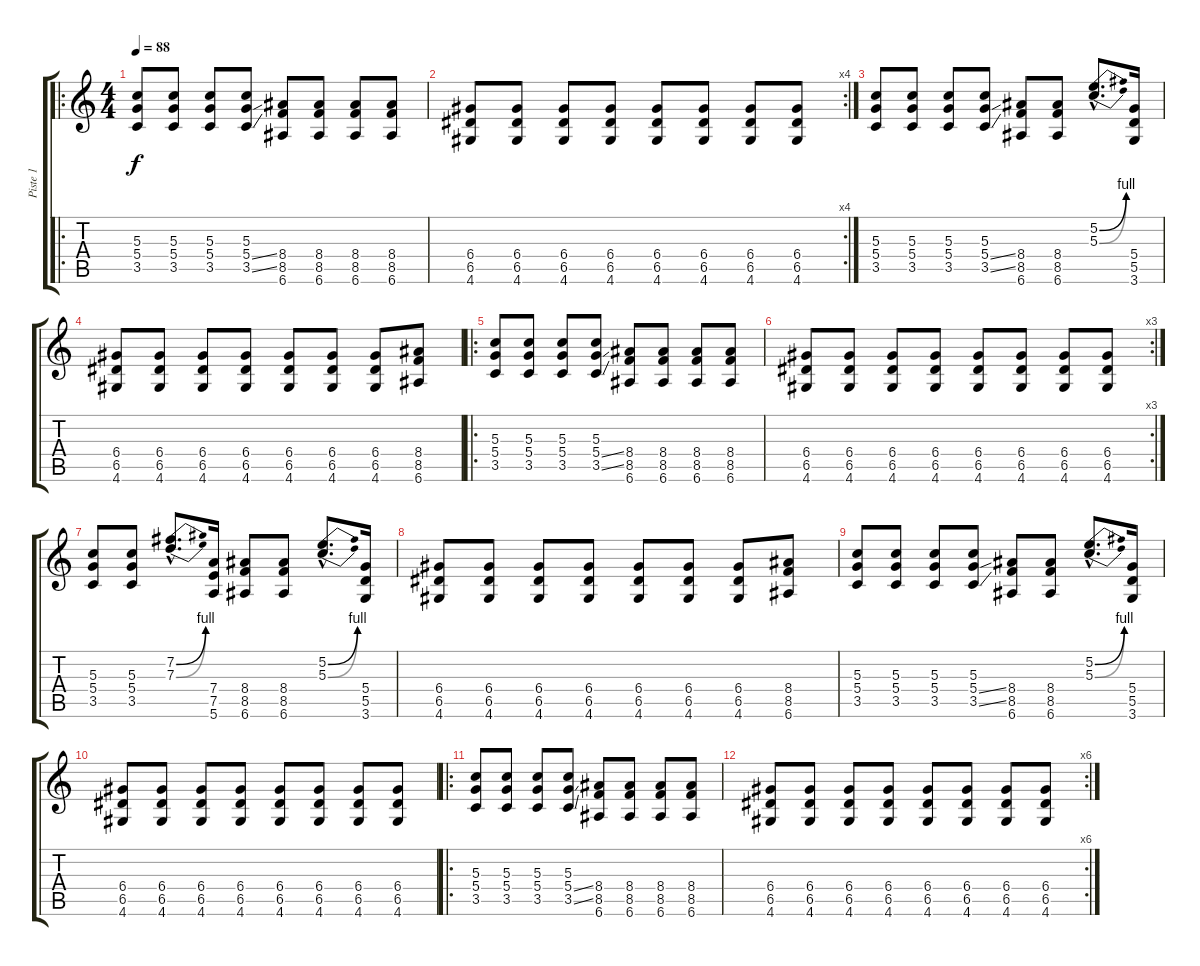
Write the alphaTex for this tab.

\track ("Piste 1" "Piste 1") {instrument distortionguitar}
\staff {score tabs}
\tuning (E4 B3 G3 D3 A2 E2) {hide}
\ro
\ts (4 4)
\tempo 88
\clef g2
\ks c
(5.3 5.4 3.5).8{dy f instrument distortionguitar} (5.3 5.4 3.5).8 (5.3 5.4 3.5).8 (5.3 5.4{ss} 3.5{ss}).8 (8.4 8.5 6.6).8 (8.4 8.5 6.6).8 (8.4 8.5 6.6).8 (8.4 8.5 6.6).8 |
\rc 4
(6.4 6.5 4.6).8 (6.4 6.5 4.6).8 (6.4 6.5 4.6).8 (6.4 6.5 4.6).8 (6.4 6.5 4.6).8 (6.4 6.5 4.6).8 (6.4 6.5 4.6).8 (6.4 6.5 4.6).8 |
(5.3 5.4 3.5).8 (5.3 5.4 3.5).8 (5.3 5.4 3.5).8 (5.3 5.4{ss} 3.5{ss}).8 (8.4 8.5 6.6).8 (8.4 8.5 6.6).8 (5.2{be (bend 0 0 60 4) hac} 5.3{be (bend 0 0 60 4) hac}).8{d} (5.4 5.5 3.6).16 |
(6.4 6.5 4.6).8 (6.4 6.5 4.6).8 (6.4 6.5 4.6).8 (6.4 6.5 4.6).8 (6.4 6.5 4.6).8 (6.4 6.5 4.6).8 (6.4 6.5 4.6).8 (8.4 8.5 6.6).8 |
\ro
(5.3 5.4 3.5).8 (5.3 5.4 3.5).8 (5.3 5.4 3.5).8 (5.3 5.4{ss} 3.5{ss}).8 (8.4 8.5 6.6).8 (8.4 8.5 6.6).8 (8.4 8.5 6.6).8 (8.4 8.5 6.6).8 |
\rc 3
(6.4 6.5 4.6).8 (6.4 6.5 4.6).8 (6.4 6.5 4.6).8 (6.4 6.5 4.6).8 (6.4 6.5 4.6).8 (6.4 6.5 4.6).8 (6.4 6.5 4.6).8 (6.4 6.5 4.6).8 |
(5.3 5.4 3.5).8 (5.3 5.4 3.5).8 (7.2{be (bend 0 0 60 4) hac} 7.3{be (bend 0 0 60 4) hac}).8{d} (7.4 7.5 5.6).16 (8.4 8.5 6.6).8 (8.4 8.5 6.6).8 (5.2{be (bend 0 0 60 4) hac} 5.3{be (bend 0 0 60 4) hac}).8{d} (5.4 5.5 3.6).16 |
(6.4 6.5 4.6).8 (6.4 6.5 4.6).8 (6.4 6.5 4.6).8 (6.4 6.5 4.6).8 (6.4 6.5 4.6).8 (6.4 6.5 4.6).8 (6.4 6.5 4.6).8 (8.4 8.5 6.6).8 |
(5.3 5.4 3.5).8 (5.3 5.4 3.5).8 (5.3 5.4 3.5).8 (5.3 5.4{ss} 3.5{ss}).8 (8.4 8.5 6.6).8 (8.4 8.5 6.6).8 (5.2{be (bend 0 0 60 4) hac} 5.3{be (bend 0 0 60 4) hac}).8{d} (5.4 5.5 3.6).16 |
(6.4 6.5 4.6).8 (6.4 6.5 4.6).8 (6.4 6.5 4.6).8 (6.4 6.5 4.6).8 (6.4 6.5 4.6).8 (6.4 6.5 4.6).8 (6.4 6.5 4.6).8 (6.4 6.5 4.6).8 |
\ro
(5.3 5.4 3.5).8 (5.3 5.4 3.5).8 (5.3 5.4 3.5).8 (5.3 5.4{ss} 3.5{ss}).8 (8.4 8.5 6.6).8 (8.4 8.5 6.6).8 (8.4 8.5 6.6).8 (8.4 8.5 6.6).8 |
\rc 6
(6.4 6.5 4.6).8 (6.4 6.5 4.6).8 (6.4 6.5 4.6).8 (6.4 6.5 4.6).8 (6.4 6.5 4.6).8 (6.4 6.5 4.6).8 (6.4 6.5 4.6).8 (6.4 6.5 4.6).8
